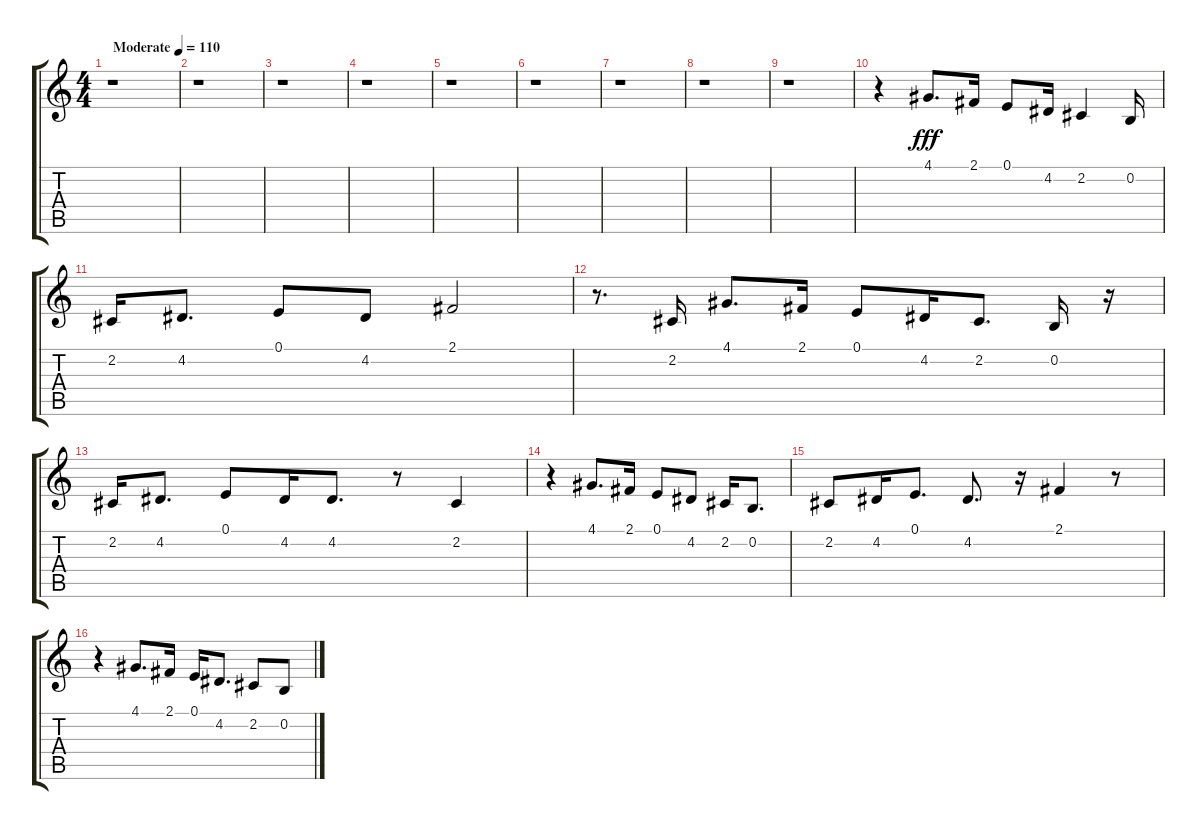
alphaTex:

\track "" {instrument lead3calliope}
\staff {score tabs}
\tuning (E4 B3 G3 D3 A2 E2) {hide}
\ts (4 4)
\tempo (110 "Moderate")
\clef g2
\ks c
r.1{dy fff instrument lead3calliope} |
r.1 |
r.1 |
r.1 |
r.1 |
r.1 |
r.1 |
r.1 |
r.1 |
r.4 4.1.8{d} 2.1.16 0.1.8 4.2.16 2.2.4 0.2.16 |
2.2.16 4.2.8{d} 0.1.8 4.2.8 2.1.2 |
r.8{d} 2.2.16 4.1.8{d} 2.1.16 0.1.8 4.2.16 2.2.8{d} 0.2.16 r.16 |
2.2.16 4.2.8{d} 0.1.8 4.2.16 4.2.8{d} r.8 2.2.4 |
r.4 4.1.8{d} 2.1.16 0.1.8 4.2.8 2.2.16 0.2.8{d} |
2.2.8 4.2.16 0.1.8{d} 4.2.8{d} r.16 2.1.4 r.8 |
r.4 4.1.8{d} 2.1.16 0.1.16 4.2.8{d} 2.2.8 0.2.8
